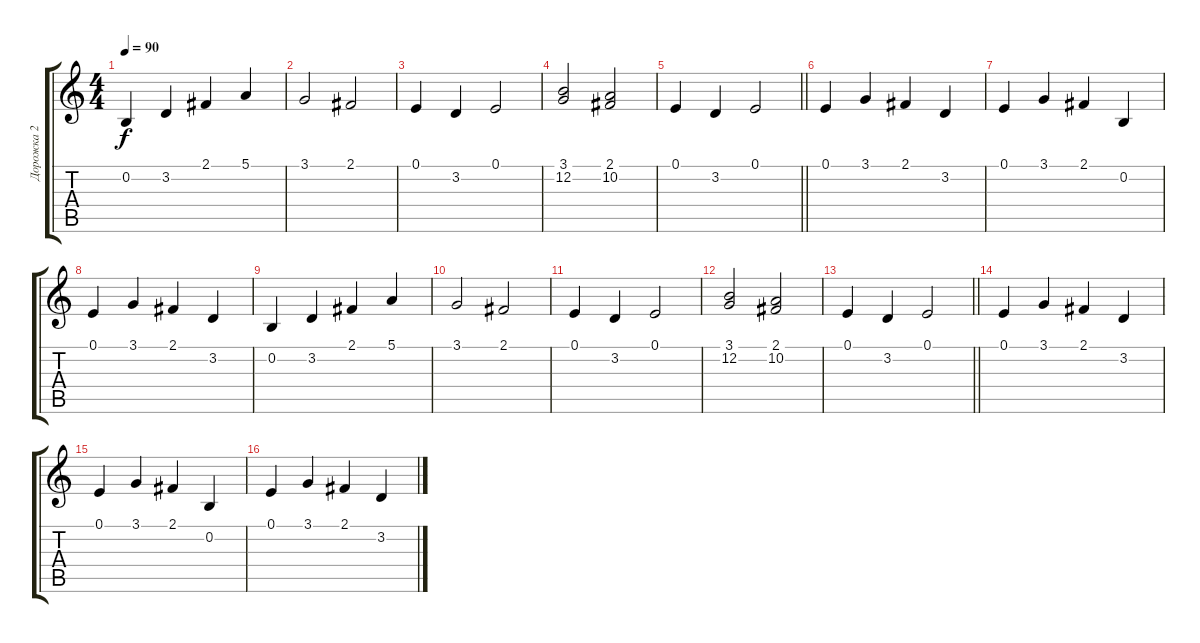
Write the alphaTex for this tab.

\track ("Дорожка 2" "Дорожка 2") {instrument stringensemble1}
\staff {score tabs}
\tuning (E4 B3 G3 D3 A2 E2) {hide}
\ts (4 4)
\tempo 90
\clef g2
\ks c
0.2.4{dy f} 3.2.4 2.1.4 5.1.4 |
3.1.2 2.1.2 |
0.1.4 3.2.4 0.1.2 |
(3.1 12.2).2 (2.1 10.2).2 |
\barLineRight lightlight
0.1.4 3.2.4 0.1.2 |
\section ("" "")
0.1.4{volume 13} 3.1.4 2.1.4 3.2.4 |
0.1.4 3.1.4 2.1.4 0.2.4 |
0.1.4 3.1.4 2.1.4 3.2.4 |
0.2.4 3.2.4 2.1.4 5.1.4 |
3.1.2 2.1.2 |
0.1.4 3.2.4 0.1.2 |
(3.1 12.2).2 (2.1 10.2).2 |
\barLineRight lightlight
0.1.4 3.2.4 0.1.2 |
\section ("" "")
0.1.4{volume 13} 3.1.4 2.1.4 3.2.4 |
0.1.4 3.1.4 2.1.4 0.2.4 |
0.1.4 3.1.4 2.1.4 3.2.4
